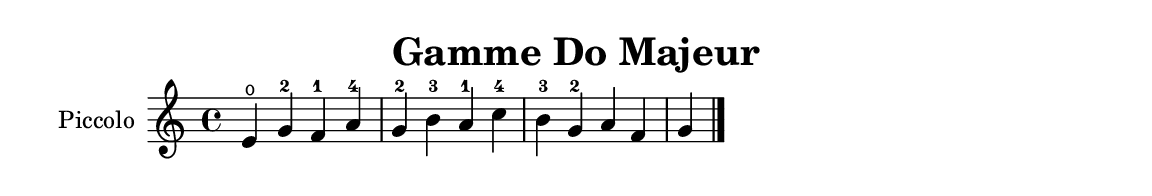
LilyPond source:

#(set-global-staff-size 21)

\version "2.18.2"

\header {
  title    = "Gamme Do Majeur"
  composer = ""
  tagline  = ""
}

\language "italiano"

% iPad Pro 12.9

\paper {
  paper-width  = 195\mm
  paper-height = 260\mm
}

\score {
  \new Staff
   \with {instrumentName = #"Piccolo "}
   {
   \override Hairpin.to-barline = ##f
   \time 4/4
   \key do \major
   \clef treble
   mi'4\open sol'4-2 fa'4-1 la'4-4 sol'4-2 si'4-3 la'4-1
   do''4-4 si'4-3 sol'4-2 la'4 fa'4 sol'4
   \bar "|."
 }
}
